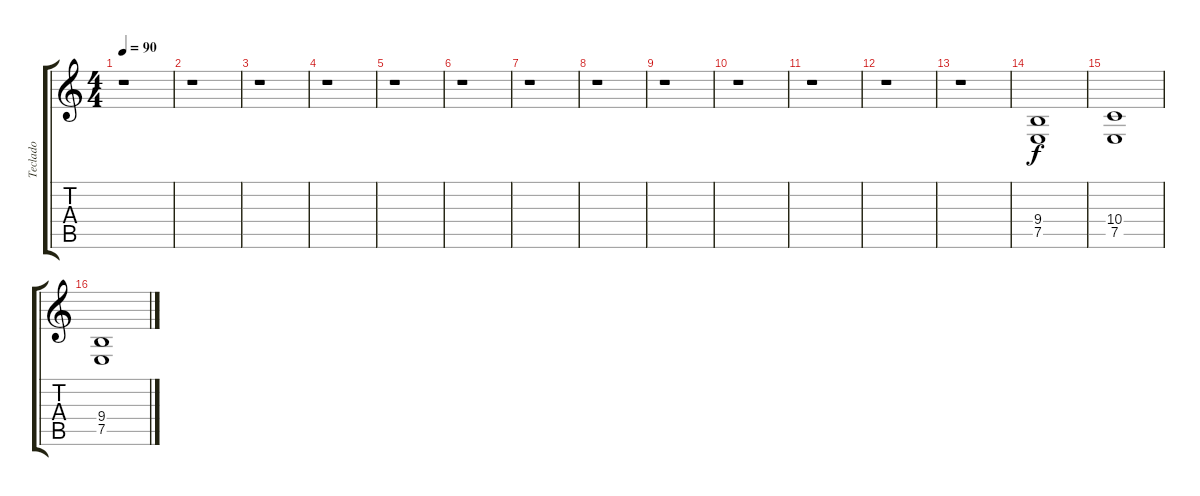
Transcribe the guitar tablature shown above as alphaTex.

\track ("Teclado" "Teclado") {instrument choiraahs}
\staff {score tabs}
\tuning (E4 B3 G3 D3 A2 E2) {hide}
\ts (4 4)
\tempo 90
\clef g2
\ks c
r.1{dy f} |
r.1 |
r.1 |
r.1 |
r.1 |
r.1 |
r.1 |
r.1 |
r.1 |
r.1 |
r.1 |
r.1 |
r.1 |
(9.4 7.5).1 |
(10.4 7.5).1 |
(9.4 7.5).1
